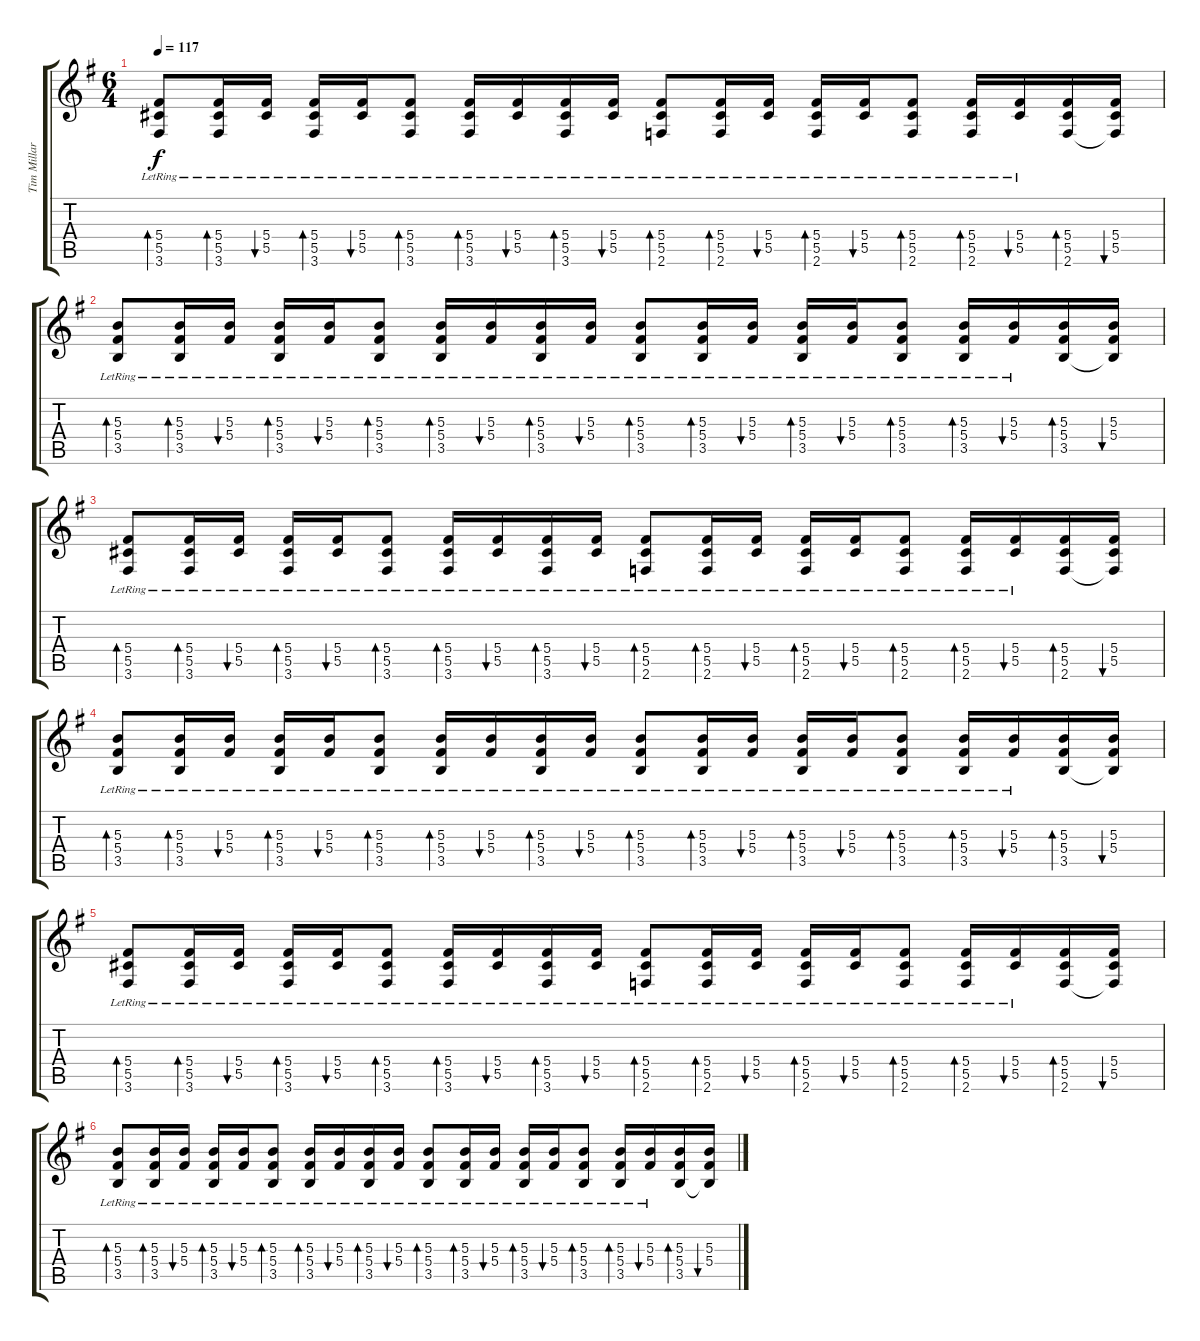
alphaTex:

\track ("Tim Millar" "Tim Millar") {instrument distortionguitar}
\staff {score tabs}
\tuning (Eb4 Bb3 Gb3 Db3 Ab2 Eb2) {hide}
\ts (6 4)
\tempo 117
\clef g2
\ks g
(5.4{lr} 5.5{lr} 3.6{lr}).8{bd 60 dy f} (5.4{lr} 5.5{lr} 3.6{lr}).16{bd 60} (5.4{lr} 5.5{lr}).16{bu 60} (5.4{lr} 5.5{lr} 3.6{lr}).16{bd 60} (5.4{lr} 5.5{lr}).16{bu 60} (5.4{lr} 5.5{lr} 3.6{lr}).8{bd 60} (5.4{lr} 5.5{lr} 3.6{lr}).16{bd 60} (5.4{lr} 5.5{lr}).16{bu 60} (5.4{lr} 5.5{lr} 3.6{lr}).16{bd 60} (5.4{lr} 5.5{lr}).16{bu 60} (5.4{lr} 5.5{lr} 2.6{lr}).8{bd 60} (5.4{lr} 5.5{lr} 2.6{lr}).16{bd 60} (5.4{lr} 5.5{lr}).16{bu 60} (5.4{lr} 5.5{lr} 2.6{lr}).16{bd 60} (5.4{lr} 5.5{lr}).16{bu 60} (5.4{lr} 5.5{lr} 2.6).8{bd 60} (5.4{lr} 5.5{lr} 2.6{lr}).16{bd 60} (5.4{lr} 5.5{lr}).16{bu 60} (5.4 5.5 2.6).16{bd 60} (5.4 5.5 2.6{t}).16{bu 60} |
(5.3{lr} 5.4{lr} 3.5{lr}).8{bd 60} (5.3{lr} 5.4{lr} 3.5{lr}).16{bd 60} (5.3{lr} 5.4{lr}).16{bu 60} (5.3{lr} 5.4{lr} 3.5{lr}).16{bd 60} (5.3{lr} 5.4{lr}).16{bu 60} (5.3{lr} 5.4{lr} 3.5{lr}).8{bd 60} (5.3{lr} 5.4{lr} 3.5{lr}).16{bd 60} (5.3{lr} 5.4{lr}).16{bu 60} (5.3{lr} 5.4{lr} 3.5{lr}).16{bd 60} (5.3{lr} 5.4{lr}).16{bu 60} (5.3{lr} 5.4{lr} 3.5{lr}).8{bd 60} (5.3{lr} 5.4{lr} 3.5{lr}).16{bd 60} (5.3{lr} 5.4{lr}).16{bu 60} (5.3{lr} 5.4{lr} 3.5{lr}).16{bd 60} (5.3{lr} 5.4{lr}).16{bu 60} (5.3{lr} 5.4{lr} 3.5{lr}).8{bd 60} (5.3{lr} 5.4{lr} 3.5{lr}).16{bd 60} (5.3{lr} 5.4{lr}).16{bu 60} (5.3 5.4 3.5).16{bd 60} (5.3 5.4 3.5{t}).16{bu 60} |
(5.4{lr} 5.5{lr} 3.6{lr}).8{bd 60 volume 1} (5.4{lr} 5.5{lr} 3.6{lr}).16{bd 60} (5.4{lr} 5.5{lr}).16{bu 60} (5.4{lr} 5.5{lr} 3.6{lr}).16{bd 60} (5.4{lr} 5.5{lr}).16{bu 60} (5.4{lr} 5.5{lr} 3.6{lr}).8{bd 60} (5.4{lr} 5.5{lr} 3.6{lr}).16{bd 60} (5.4{lr} 5.5{lr}).16{bu 60} (5.4{lr} 5.5{lr} 3.6{lr}).16{bd 60} (5.4{lr} 5.5{lr}).16{bu 60} (5.4{lr} 5.5{lr} 2.6{lr}).8{bd 60} (5.4{lr} 5.5{lr} 2.6{lr}).16{bd 60} (5.4{lr} 5.5{lr}).16{bu 60} (5.4{lr} 5.5{lr} 2.6{lr}).16{bd 60} (5.4{lr} 5.5{lr}).16{bu 60} (5.4{lr} 5.5{lr} 2.6).8{bd 60} (5.4{lr} 5.5{lr} 2.6{lr}).16{bd 60} (5.4{lr} 5.5{lr}).16{bu 60} (5.4 5.5 2.6).16{bd 60} (5.4 5.5 2.6{t}).16{bu 60} |
(5.3{lr} 5.4{lr} 3.5{lr}).8{bd 60} (5.3{lr} 5.4{lr} 3.5{lr}).16{bd 60} (5.3{lr} 5.4{lr}).16{bu 60} (5.3{lr} 5.4{lr} 3.5{lr}).16{bd 60} (5.3{lr} 5.4{lr}).16{bu 60} (5.3{lr} 5.4{lr} 3.5{lr}).8{bd 60} (5.3{lr} 5.4{lr} 3.5{lr}).16{bd 60} (5.3{lr} 5.4{lr}).16{bu 60} (5.3{lr} 5.4{lr} 3.5{lr}).16{bd 60} (5.3{lr} 5.4{lr}).16{bu 60} (5.3{lr} 5.4{lr} 3.5{lr}).8{bd 60} (5.3{lr} 5.4{lr} 3.5{lr}).16{bd 60} (5.3{lr} 5.4{lr}).16{bu 60} (5.3{lr} 5.4{lr} 3.5{lr}).16{bd 60} (5.3{lr} 5.4{lr}).16{bu 60} (5.3{lr} 5.4{lr} 3.5{lr}).8{bd 60} (5.3{lr} 5.4{lr} 3.5{lr}).16{bd 60} (5.3{lr} 5.4{lr}).16{bu 60} (5.3 5.4 3.5).16{bd 60} (5.3 5.4 3.5{t}).16{bu 60} |
(5.4{lr} 5.5{lr} 3.6{lr}).8{bd 60} (5.4{lr} 5.5{lr} 3.6{lr}).16{bd 60} (5.4{lr} 5.5{lr}).16{bu 60} (5.4{lr} 5.5{lr} 3.6{lr}).16{bd 60} (5.4{lr} 5.5{lr}).16{bu 60} (5.4{lr} 5.5{lr} 3.6{lr}).8{bd 60} (5.4{lr} 5.5{lr} 3.6{lr}).16{bd 60} (5.4{lr} 5.5{lr}).16{bu 60} (5.4{lr} 5.5{lr} 3.6{lr}).16{bd 60} (5.4{lr} 5.5{lr}).16{bu 60} (5.4{lr} 5.5{lr} 2.6{lr}).8{bd 60} (5.4{lr} 5.5{lr} 2.6{lr}).16{bd 60} (5.4{lr} 5.5{lr}).16{bu 60} (5.4{lr} 5.5{lr} 2.6{lr}).16{bd 60} (5.4{lr} 5.5{lr}).16{bu 60} (5.4{lr} 5.5{lr} 2.6).8{bd 60} (5.4{lr} 5.5{lr} 2.6{lr}).16{bd 60} (5.4{lr} 5.5{lr}).16{bu 60} (5.4 5.5 2.6).16{bd 60} (5.4 5.5 2.6{t}).16{bu 60} |
(5.3{lr} 5.4{lr} 3.5{lr}).8{bd 60} (5.3{lr} 5.4{lr} 3.5{lr}).16{bd 60} (5.3{lr} 5.4{lr}).16{bu 60} (5.3{lr} 5.4{lr} 3.5{lr}).16{bd 60} (5.3{lr} 5.4{lr}).16{bu 60} (5.3{lr} 5.4{lr} 3.5{lr}).8{bd 60} (5.3{lr} 5.4{lr} 3.5{lr}).16{bd 60} (5.3{lr} 5.4{lr}).16{bu 60} (5.3{lr} 5.4{lr} 3.5{lr}).16{bd 60} (5.3{lr} 5.4{lr}).16{bu 60} (5.3{lr} 5.4{lr} 3.5{lr}).8{bd 60} (5.3{lr} 5.4{lr} 3.5{lr}).16{bd 60} (5.3{lr} 5.4{lr}).16{bu 60} (5.3{lr} 5.4{lr} 3.5{lr}).16{bd 60} (5.3{lr} 5.4{lr}).16{bu 60} (5.3{lr} 5.4{lr} 3.5{lr}).8{bd 60} (5.3{lr} 5.4{lr} 3.5{lr}).16{bd 60} (5.3{lr} 5.4{lr}).16{bu 60} (5.3 5.4 3.5).16{bd 60} (5.3 5.4 3.5{t}).16{bu 60}
